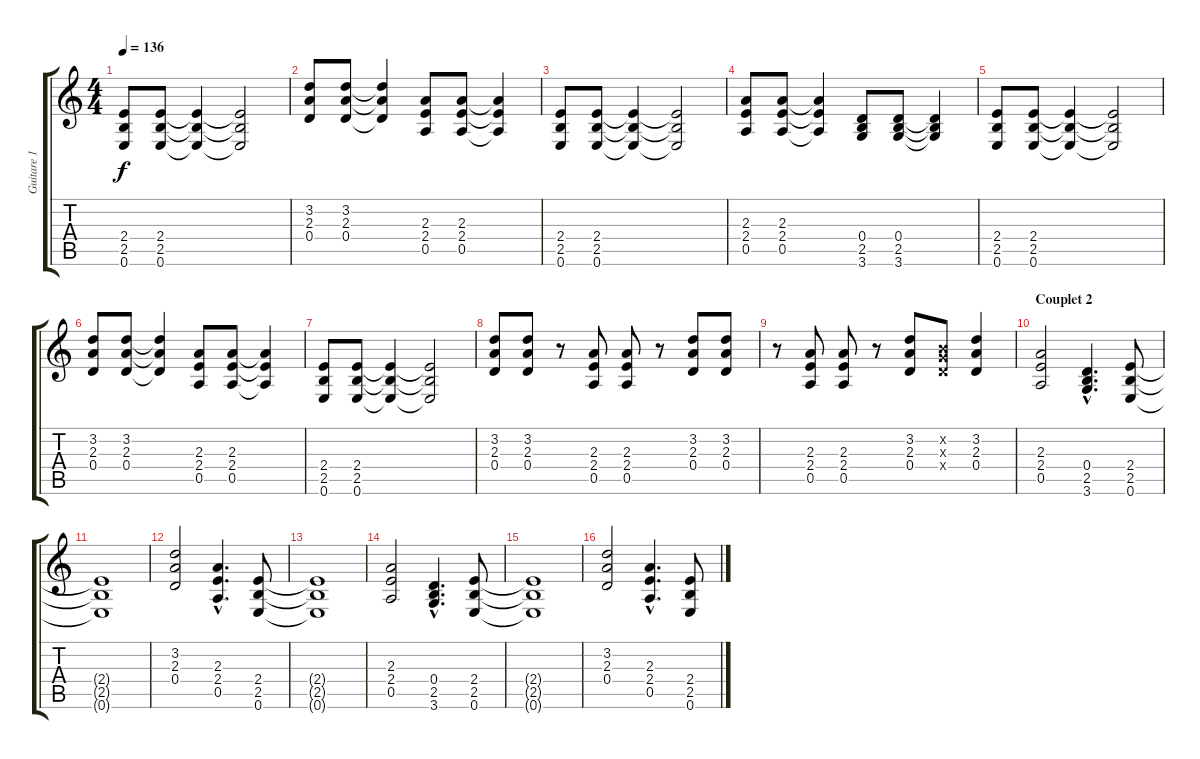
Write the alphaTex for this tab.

\track ("Guitare 1" "Guitare 1") {instrument distortionguitar}
\staff {score tabs}
\tuning (E4 B3 G3 D3 A2 E2) {hide}
\ts (4 4)
\tempo 136
\clef g2
\ks c
(2.4 2.5 0.6).8{dy f} (2.4 2.5 0.6).8 (2.4{t} 2.5{t} 0.6{t}).4 (2.4{t} 2.5{t} 0.6{t}).2 |
(3.2 2.3 0.4).8 (3.2 2.3 0.4).8 (3.2{t} 2.3{t} 0.4{t}).4 (2.3 2.4 0.5).8 (2.3 2.4 0.5).8 (2.3{t} 2.4{t} 0.5{t}).4 |
(2.4 2.5 0.6).8 (2.4 2.5 0.6).8 (2.4{t} 2.5{t} 0.6{t}).4 (2.4{t} 2.5{t} 0.6{t}).2 |
(2.3 2.4 0.5).8 (2.3 2.4 0.5).8 (2.3{t} 2.4{t} 0.5{t}).4 (0.4 2.5 3.6).8 (0.4 2.5 3.6).8 (0.4{t} 2.5{t} 3.6{t}).4 |
(2.4 2.5 0.6).8 (2.4 2.5 0.6).8 (2.4{t} 2.5{t} 0.6{t}).4 (2.4{t} 2.5{t} 0.6{t}).2 |
(3.2 2.3 0.4).8 (3.2 2.3 0.4).8 (3.2{t} 2.3{t} 0.4{t}).4 (2.3 2.4 0.5).8 (2.3 2.4 0.5).8 (2.3{t} 2.4{t} 0.5{t}).4 |
(2.4 2.5 0.6).8 (2.4 2.5 0.6).8 (2.4{t} 2.5{t} 0.6{t}).4 (2.4{t} 2.5{t} 0.6{t}).2 |
(3.2 2.3 0.4).8 (3.2 2.3 0.4).8 r.8 (2.3 2.4 0.5).8 (2.3 2.4 0.5).8 r.8 (3.2 2.3 0.4).8 (3.2 2.3 0.4).8 |
r.8 (2.3 2.4 0.5).8 (2.3 2.4 0.5).8 r.8 (3.2 2.3 0.4).8 (0.2{x} 0.3{x} 0.4{x}).8 (3.2 2.3 0.4).4 |
\section ("" "Couplet 2")
(2.3 2.4 0.5).2 (0.4{hac} 2.5{hac} 3.6{hac}).4{d} (2.4 2.5 0.6).8 |
(2.4{t} 2.5{t} 0.6{t}).1 |
(3.2 2.3 0.4).2 (2.3{hac} 2.4{hac} 0.5{hac}).4{d} (2.4 2.5 0.6).8 |
(2.4{t} 2.5{t} 0.6{t}).1 |
(2.3 2.4 0.5).2 (0.4{hac} 2.5{hac} 3.6{hac}).4{d} (2.4 2.5 0.6).8 |
(2.4{t} 2.5{t} 0.6{t}).1 |
(3.2 2.3 0.4).2 (2.3{hac} 2.4{hac} 0.5{hac}).4{d} (2.4 2.5 0.6).8
